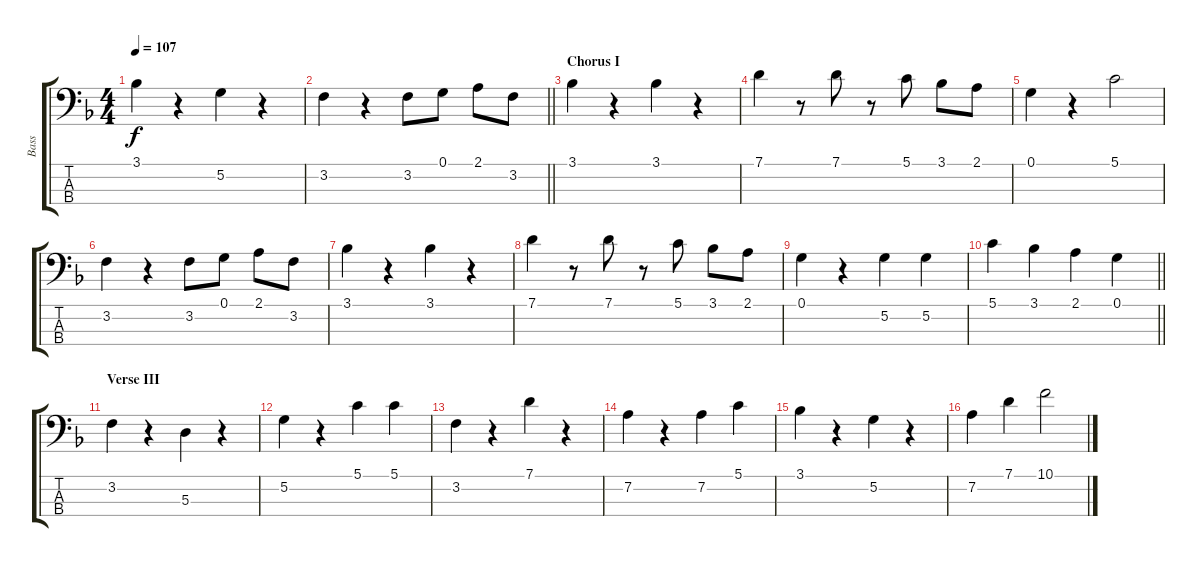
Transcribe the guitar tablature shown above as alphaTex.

\track ("Bass" "Bass") {instrument electricbassfinger}
\staff {score tabs}
\tuning (G2 D2 A1 E1) {hide}
\ts (4 4)
\tempo 107
\clef f4
\ks f
3.1.4{dy f} r.4 5.2.4 r.4 |
\barLineRight lightlight
3.2.4 r.4 3.2.8 0.1.8 2.1.8 3.2.8 |
\section ("" "Chorus I")
3.1.4 r.4 3.1.4 r.4 |
7.1.4 r.8 7.1.8 r.8 5.1.8 3.1.8 2.1.8 |
0.1.4 r.4 5.1.2 |
3.2.4 r.4 3.2.8 0.1.8 2.1.8 3.2.8 |
3.1.4 r.4 3.1.4 r.4 |
7.1.4 r.8 7.1.8 r.8 5.1.8 3.1.8 2.1.8 |
0.1.4 r.4 5.2.4 5.2.4 |
\barLineRight lightlight
5.1.4 3.1.4 2.1.4 0.1.4 |
\section ("" "Verse III")
3.2.4 r.4 5.3.4 r.4 |
5.2.4 r.4 5.1.4 5.1.4 |
3.2.4 r.4 7.1.4 r.4 |
7.2.4 r.4 7.2.4 5.1.4 |
3.1.4 r.4 5.2.4 r.4 |
7.2.4 7.1.4 10.1.2
